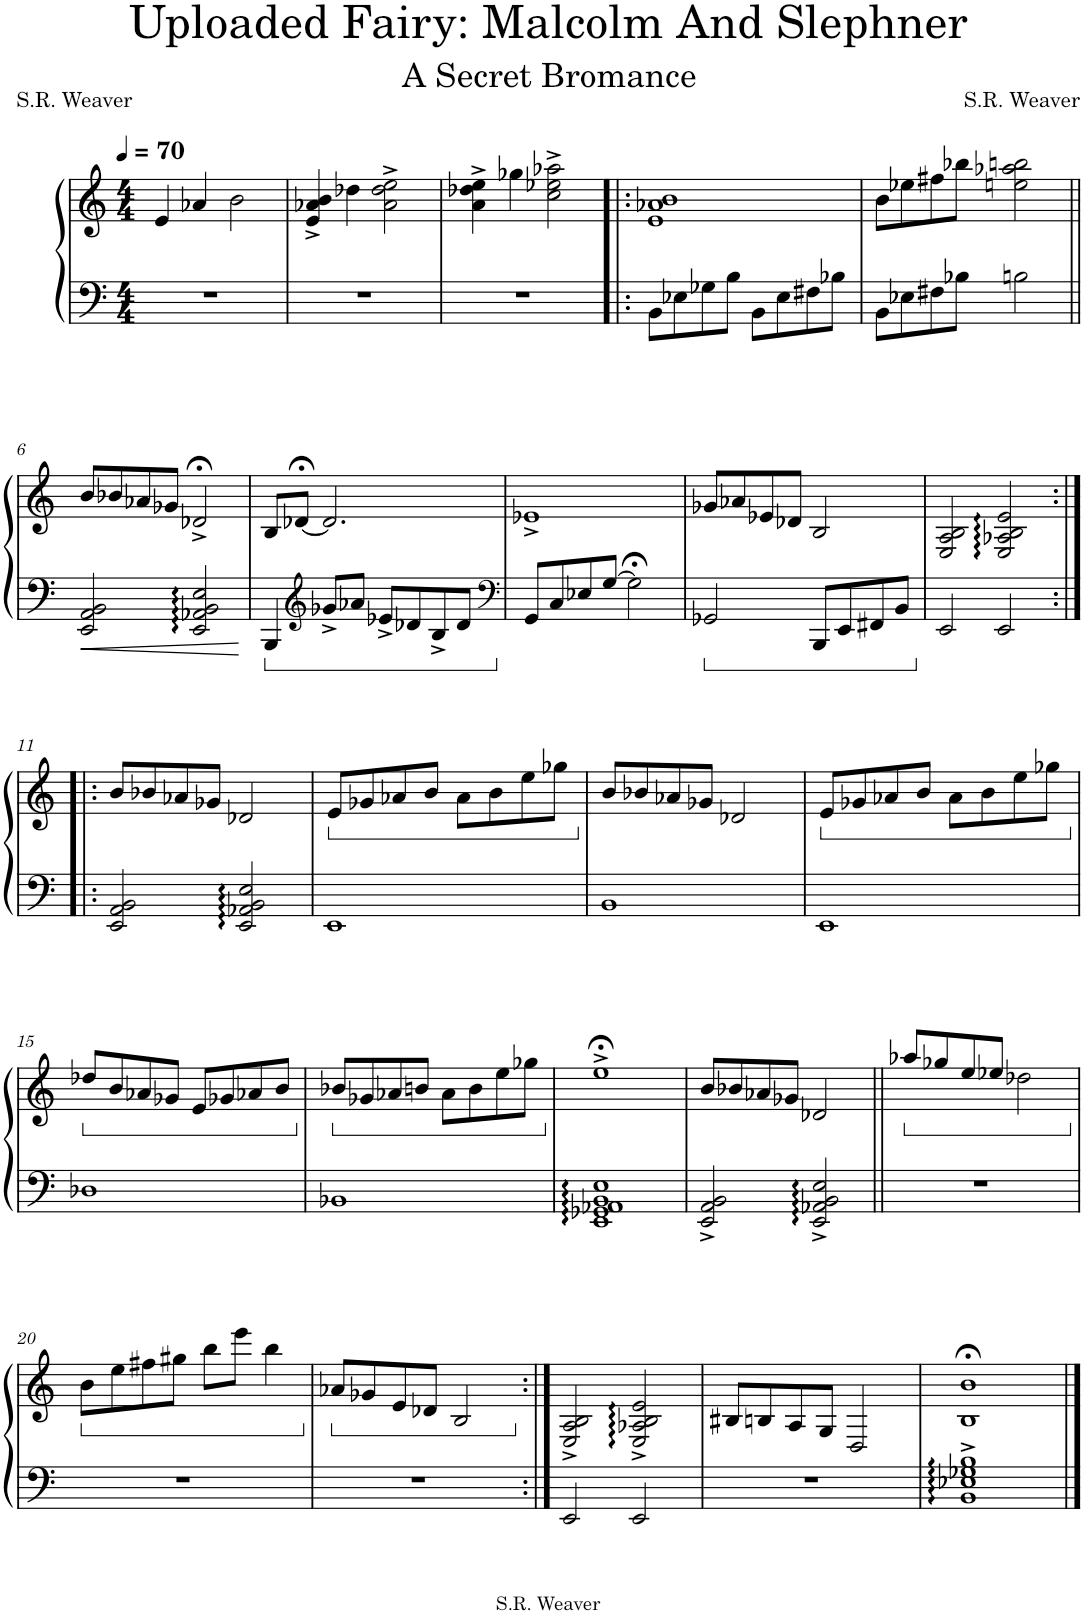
**kern	**kern
*part1	*part1
*staff2	*staff1
*I"Piano	*
*I'Pno.	*
*clefF4	*clefG2
*k[]	*k[]
*M4/4	*M4/4
*MM70	*MM70
=1	=1
1r	4e/
.	4a-X/
.	2b\
=2	=2
1r	4e/^ 4a-X/^ 4b/^
.	4dd-X\
.	2a-\^ 2dd-\^ 2ee\^
=3	=3
1r	4a\^ 4dd-X\^ 4ee\^
.	4gg-X\
.	2cc\^ 2ee-X\^ 2aa-X\^
=4!|:	=4!|:
8BB\L	1e 1a-X 1b
8E-X\	.
8G-X\	.
8B\J	.
8BB\L	.
8E-\	.
8F#X\	.
8B-X\J	.
=5	=5
8BB\L	8b\L
8E-X\	8ee-X\
8F#X\	8ff#X\
8B-X\J	8bb-X\J
2Bn\	2een\ 2aa-X\ 2bbn\
!!LO:LB:g=z
=6||	=6||
2EE/ 2AA/ 2BB/	8b/L
.	8b-X/
.	8a-X/
.	8g-X/J
2EE/:: 2AA-X/:: 2BB/:: 2E/::	2d-X;<^/
=7	=7
4BBB/	8B/L
.	[8d-X;</J
*clefG2	*
8g-X^/L	2.d-/]
8a-X/J	.
8e-X^/L	.
8d-X/	.
8B^/	.
8d-/J	.
=8	=8
*clefF4	*
8GG/L	1e-X^
8C/	.
8E-X/	.
[8G/J	.
2G;<\]	.
=9	=9
2GG-X/	8g-X/L
.	8a-X/
.	8e-X/
.	8d-X/J
8BBB/L	2B/
8EE/	.
8FF#X/	.
8BB/J	.
=10	=10
2EE/	2E/ 2A/ 2B/
2EE/	2E/:: 2A-X/:: 2B/:: 2e/::
!!LO:LB:g=z
=11:|!|:	=11:|!|:
2EE/ 2AA/ 2BB/	8b/L
.	8b-X/
.	8a-X/
.	8g-X/J
2EE/:: 2AA-X/:: 2BB/:: 2E/::	2d-X/
=12	=12
*	*ped
1EE	8e/L
.	8g-X/
.	8a-X/
.	8b/J
.	8a-\L
.	8b\
.	8ee\
.	8gg-X\J
=13	=13
*	*Xped
1BB	8b/L
.	8b-X/
.	8a-X/
.	8g-X/J
.	2d-X/
=14	=14
*	*ped
1EE	8e/L
.	8g-X/
.	8a-X/
.	8b/J
.	8a-\L
.	8b\
.	8ee\
.	8gg-X\J
!!LO:LB:g=z
=15	=15
*	*Xped
*	*ped
1D-X	8dd-X/L
.	8b/
.	8a-X/
.	8g-X/J
.	8e/L
.	8g-X/
.	8a-X/
.	8b/J
=16	=16
*	*Xped
*	*ped
1BB-X	8b-X/L
.	8g-X/
.	8a-X/
.	8bn/J
.	8a-\L
.	8b\
.	8ee\
.	8gg-X\J
=17	=17
*	*Xped
1EE:: 1GG-X:: 1AA-X:: 1BB:: 1E::	1ee;<^
=18	=18
2EE/^ 2AA/^ 2BB/^	8b/L
.	8b-X/
.	8a-X/
.	8g-X/J
2EE/::^ 2AA-X/::^ 2BB/::^ 2E/::^	2d-X/
=19||	=19||
*	*ped
1r	8aa-X/L
.	8gg-X/
.	8ee/
.	8ee-X/J
.	2dd-X\
!!LO:LB:g=z
=20	=20
*	*Xped
*	*ped
1r	8b\L
.	8ee\
.	8ff#X\
.	8gg#X\J
.	8bb\L
.	8eee\J
.	4bb\
=21	=21
*	*Xped
*	*ped
1r	8a-X/L
.	8g-X/
.	8e/
.	8d-X/J
.	2B/
=22:|!	=22:|!
*	*Xped
2EE/	2E/^ 2A/^ 2B/^
2EE/	2E/::^ 2A-X/::^ 2B/::^ 2e/::^
=23	=23
1r	8B#X/L
.	8Bn/
.	8A/
.	8G/J
.	2D/
=24	=24
1BB::^ 1E-X::^ 1G-X::^ 1B::^	1B;< 1b;<
==	==
*-	*-
